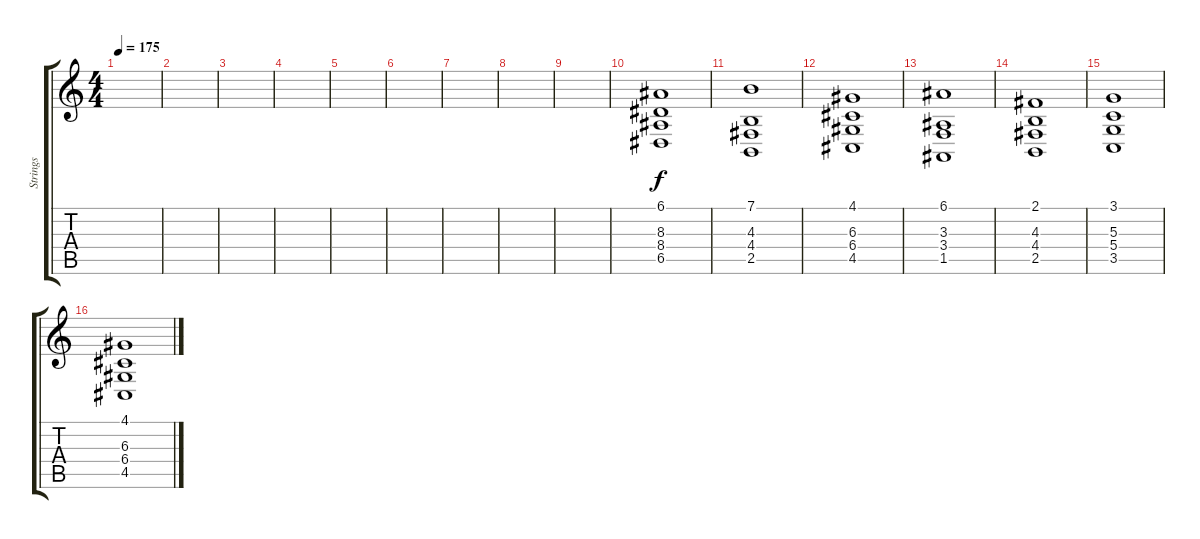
\track ("Strings" "Strings") {instrument stringensemble1}
\staff {score tabs}
\tuning (E4 B3 G3 D3 A2 E2) {hide}
\ts (4 4)
\tempo 175
\clef g2
\ks c
|
|
|
|
|
|
|
|
|
(6.1 8.3 8.4 6.5).1 |
(7.1 4.3 4.4 2.5).1 |
(4.1 6.3 6.4 4.5).1 |
(6.1 3.3 3.4 1.5).1 |
(2.1 4.3 4.4 2.5).1 |
(3.1 5.3 5.4 3.5).1 |
(4.1 6.3 6.4 4.5).1
